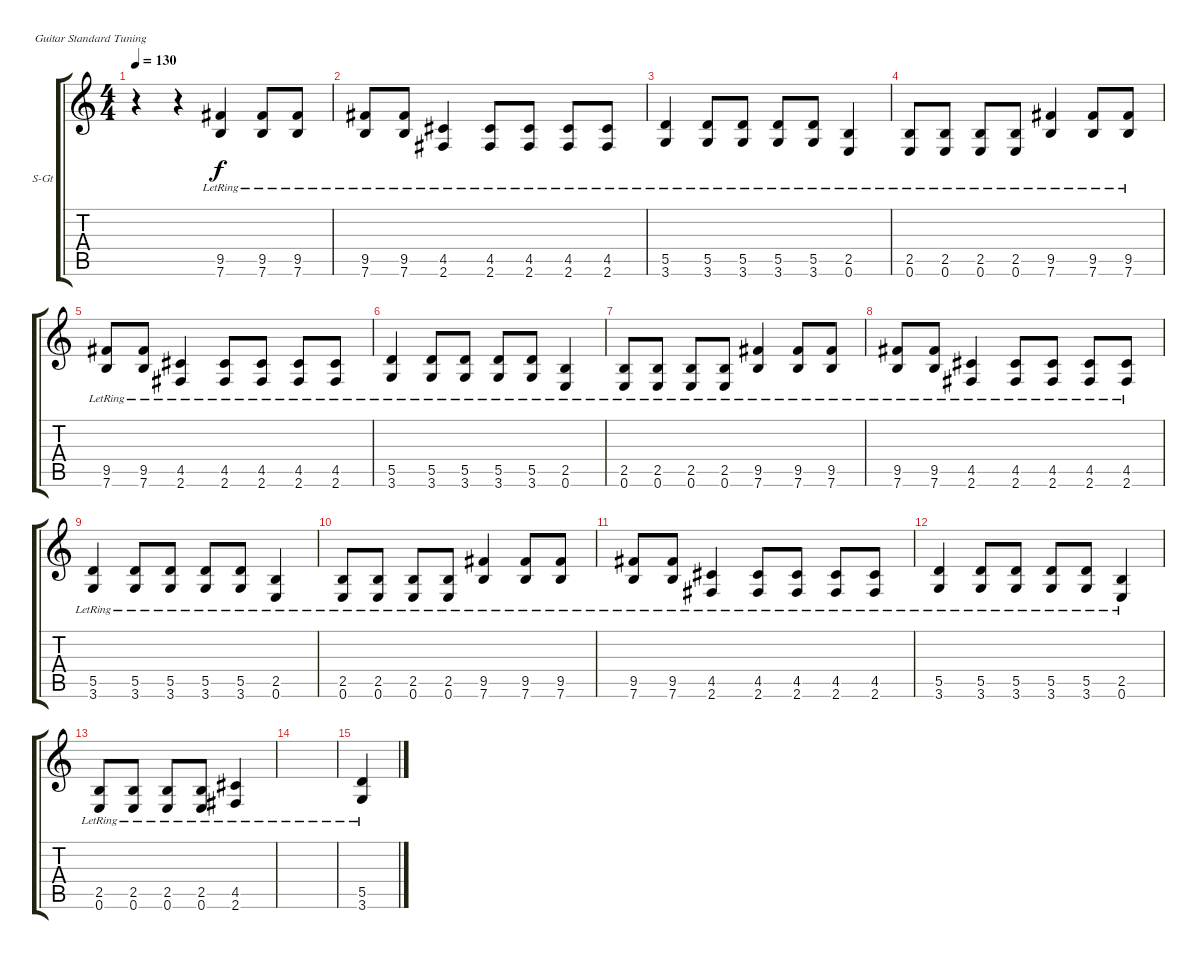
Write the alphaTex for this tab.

\bracketExtendMode groupsimilarinstruments
\firstSystemTrackNameOrientation horizontal
\otherSystemsTrackNameOrientation horizontal
\track ("Steel Guitar" "S-Gt") {instrument acousticguitarsteel}
\staff {score tabs}
\tuning (E4 B3 G3 D3 A2 E2)
\ts (4 4)
\tempo 130
\clef g2
\scale
0.333333
\ks c
r.4{dy f} r.4 (7.6{lr} 9.5{lr}).4 (7.6{lr} 9.5{lr}).8 (7.6{lr} 9.5{lr}).8 |
\scale
0.333333 (7.6{lr} 9.5{lr}).8 (7.6{lr} 9.5{lr}).8 (2.6{lr} 4.5{lr}).4 (4.5{lr} 2.6{lr}).8 (4.5{lr} 2.6{lr}).8 (4.5{lr} 2.6{lr}).8 (2.6{lr} 4.5{lr}).8 |
\scale
0.333333 (3.6{lr} 5.5{lr}).4 (3.6{lr} 5.5{lr}).8 (3.6{lr} 5.5{lr}).8 (3.6{lr} 5.5{lr}).8 (5.5{lr} 3.6{lr}).8 (0.6{lr} 2.5{lr}).4 |
\scale
0.333333 (2.5{lr} 0.6{lr}).8 (0.6{lr} 2.5{lr}).8 (2.5{lr} 0.6{lr}).8 (0.6{lr} 2.5{lr}).8 (7.6{lr} 9.5{lr}).4 (7.6{lr} 9.5{lr}).8 (7.6{lr} 9.5{lr}).8 |
\scale
0.333333 (7.6{lr} 9.5{lr}).8 (7.6{lr} 9.5{lr}).8 (2.6{lr} 4.5{lr}).4 (4.5{lr} 2.6{lr}).8 (4.5{lr} 2.6{lr}).8 (4.5{lr} 2.6{lr}).8 (2.6{lr} 4.5{lr}).8 |
\scale
0.333333 (3.6{lr} 5.5{lr}).4 (3.6{lr} 5.5{lr}).8 (3.6{lr} 5.5{lr}).8 (3.6{lr} 5.5{lr}).8 (5.5{lr} 3.6{lr}).8 (0.6{lr} 2.5{lr}).4 |
\scale
0.333333 (2.5{lr} 0.6{lr}).8 (0.6{lr} 2.5{lr}).8 (2.5{lr} 0.6{lr}).8 (0.6{lr} 2.5{lr}).8 (7.6{lr} 9.5{lr}).4 (7.6{lr} 9.5{lr}).8 (7.6{lr} 9.5{lr}).8 |
\scale
0.333333 (7.6{lr} 9.5{lr}).8 (7.6{lr} 9.5{lr}).8 (2.6{lr} 4.5{lr}).4 (4.5{lr} 2.6{lr}).8 (4.5{lr} 2.6{lr}).8 (4.5{lr} 2.6{lr}).8 (2.6{lr} 4.5{lr}).8 |
\scale
0.333333 (3.6{lr} 5.5{lr}).4 (3.6{lr} 5.5{lr}).8 (3.6{lr} 5.5{lr}).8 (3.6{lr} 5.5{lr}).8 (5.5{lr} 3.6{lr}).8 (0.6{lr} 2.5{lr}).4 |
\scale
0.333333 (2.5{lr} 0.6{lr}).8 (0.6{lr} 2.5{lr}).8 (2.5{lr} 0.6{lr}).8 (0.6{lr} 2.5{lr}).8 (7.6{lr} 9.5{lr}).4 (7.6{lr} 9.5{lr}).8 (7.6{lr} 9.5{lr}).8 |
\scale
0.333333 (7.6{lr} 9.5{lr}).8 (7.6{lr} 9.5{lr}).8 (2.6{lr} 4.5{lr}).4 (4.5{lr} 2.6{lr}).8 (4.5{lr} 2.6{lr}).8 (4.5{lr} 2.6{lr}).8 (2.6{lr} 4.5{lr}).8 |
\scale
0.333333 (3.6{lr} 5.5{lr}).4 (3.6{lr} 5.5{lr}).8 (3.6{lr} 5.5{lr}).8 (3.6{lr} 5.5{lr}).8 (5.5{lr} 3.6{lr}).8 (0.6{lr} 2.5{lr}).4 |
\scale
0.333333 (2.5{lr} 0.6{lr}).8 (0.6{lr} 2.5{lr}).8 (2.5{lr} 0.6{lr}).8 (0.6{lr} 2.5{lr}).8 (2.6{lr} 4.5{lr}).4 |
\scale
0.333333 |
\scale
0.333333 (3.6{lr} 5.5{lr}).4 |
\scale
0.333333
